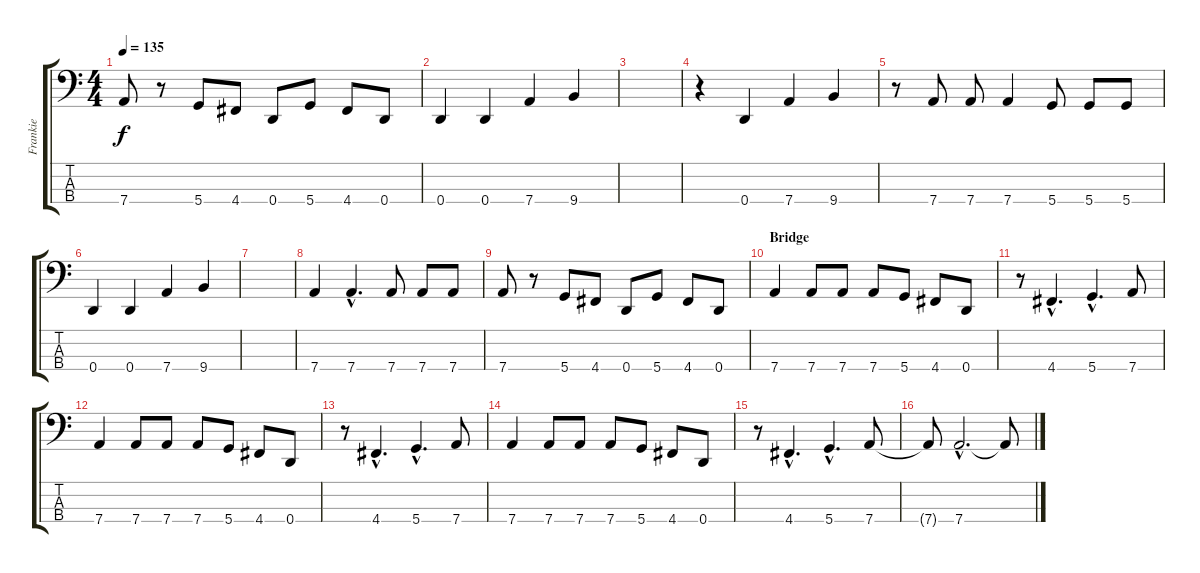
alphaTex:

\track ("Frankie" "Frankie") {instrument electricbasspick}
\staff {score tabs}
\tuning (G2 D2 A1 D1) {hide}
\ts (4 4)
\tempo 135
\clef f4
\ks c
7.4.8{dy f} r.8 5.4.8 4.4.8 0.4.8 5.4.8 4.4.8 0.4.8 |
0.4.4 0.4.4 7.4.4 9.4.4 |
|
r.4 0.4.4 7.4.4 9.4.4 |
r.8 7.4.8 7.4.8 7.4.4 5.4.8 5.4.8 5.4.8 |
0.4.4 0.4.4 7.4.4 9.4.4 |
|
7.4.4 7.4{hac}.4{d} 7.4.8 7.4.8 7.4.8 |
7.4.8 r.8 5.4.8 4.4.8 0.4.8 5.4.8 4.4.8 0.4.8 |
\section ("" "Bridge")
7.4.4 7.4.8 7.4.8 7.4.8 5.4.8 4.4.8 0.4.8 |
r.8 4.4{hac}.4{d} 5.4{hac}.4{d} 7.4.8 |
7.4.4 7.4.8 7.4.8 7.4.8 5.4.8 4.4.8 0.4.8 |
r.8 4.4{hac}.4{d} 5.4{hac}.4{d} 7.4.8 |
7.4.4 7.4.8 7.4.8 7.4.8 5.4.8 4.4.8 0.4.8 |
r.8 4.4{hac}.4{d} 5.4{hac}.4{d} 7.4.8 |
7.4{t}.8 7.4{hac}.2{d} 7.4{t}.8
